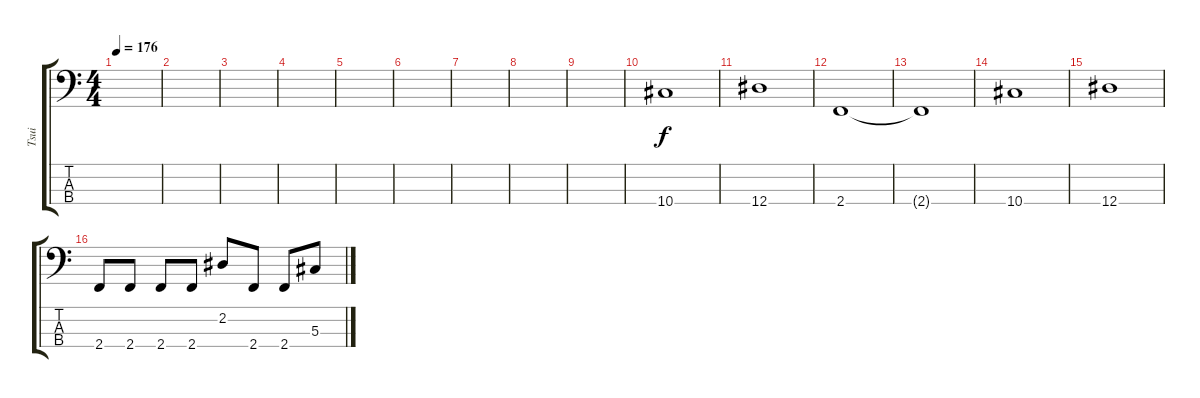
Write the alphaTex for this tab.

\track ("Tsui" "Tsui") {instrument electricbassfinger}
\staff {score tabs}
\tuning (Gb2 Db2 Ab1 Eb1) {hide}
\ts (4 4)
\tempo 176
\clef f4
\ks c
|
|
|
|
|
|
|
|
|
10.4.1 |
12.4.1 |
2.4.1 |
2.4{t}.1 |
10.4.1 |
12.4.1 |
2.4.8 2.4.8 2.4.8 2.4.8 2.2.8 2.4.8 2.4.8 5.3.8
